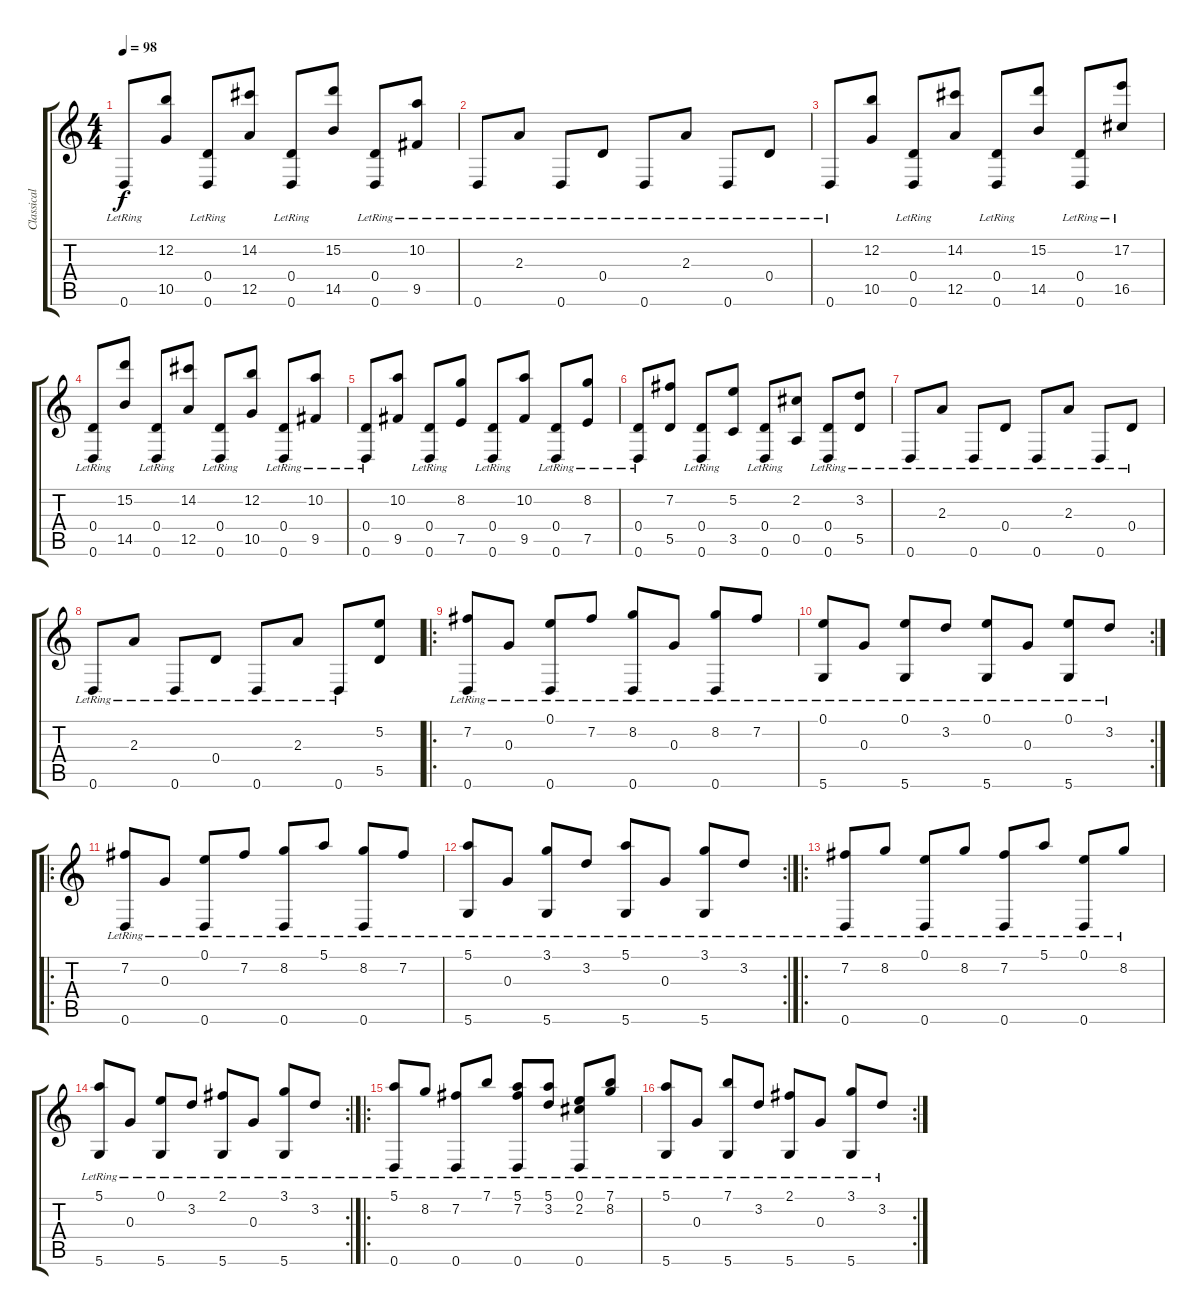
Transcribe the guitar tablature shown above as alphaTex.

\track ("Classical" "Classical") {instrument acousticguitarnylon}
\staff {score tabs}
\tuning (E4 B3 G3 D3 A2 D2) {hide}
\ts (4 4)
\tempo 98
\clef g2
\ks c
0.6{lr}.8{dy f} (12.2 10.5).8 (0.4{lr} 0.6{lr}).8 (14.2 12.5).8 (0.4{lr} 0.6{lr}).8 (15.2 14.5).8 (0.4{lr} 0.6{lr}).8 (10.2{lr} 9.5{lr}).8 |
0.6{lr}.8 2.3{lr}.8 0.6{lr}.8 0.4{lr}.8 0.6{lr}.8 2.3{lr}.8 0.6{lr}.8 0.4{lr}.8 |
0.6{lr}.8 (12.2 10.5).8 (0.4{lr} 0.6{lr}).8 (14.2 12.5).8 (0.4{lr} 0.6{lr}).8 (15.2 14.5).8 (0.4{lr} 0.6{lr}).8 (17.2{lr} 16.5{lr}).8 |
(0.4{lr} 0.6{lr}).8 (15.2 14.5).8 (0.4{lr} 0.6{lr}).8 (14.2 12.5).8 (0.4{lr} 0.6{lr}).8 (12.2 10.5).8 (0.4{lr} 0.6{lr}).8 (10.2{lr} 9.5{lr}).8 |
(0.4{lr} 0.6{lr}).8 (10.2 9.5).8 (0.4{lr} 0.6{lr}).8 (8.2 7.5).8 (0.4{lr} 0.6{lr}).8 (10.2 9.5).8 (0.4{lr} 0.6{lr}).8 (8.2{lr} 7.5{lr}).8 |
(0.4{lr} 0.6{lr}).8 (7.2 5.5).8 (0.4{lr} 0.6{lr}).8 (5.2 3.5).8 (0.4{lr} 0.6{lr}).8 (2.2 0.5).8 (0.4{lr} 0.6).8 (3.2{lr} 5.5{lr}).8 |
0.6{lr}.8 2.3{lr}.8 0.6{lr}.8 0.4{lr}.8 0.6{lr}.8 2.3{lr}.8 0.6{lr}.8 0.4{lr}.8 |
0.6{lr}.8 2.3{lr}.8 0.6{lr}.8 0.4{lr}.8 0.6{lr}.8 2.3{lr}.8 0.6{lr}.8 (5.2 5.5).8 |
\ro
(7.2{lr} 0.6{lr}).8 0.3{lr}.8 (0.1{lr} 0.6{lr}).8 7.2{lr}.8 (8.2{lr} 0.6{lr}).8 0.3{lr}.8 (8.2{lr} 0.6{lr}).8 7.2{lr}.8 |
\rc 2
(0.1{lr} 5.6{lr}).8 0.3{lr}.8 (0.1{lr} 5.6{lr}).8 3.2{lr}.8 (0.1{lr} 5.6{lr}).8 0.3{lr}.8 (0.1{lr} 5.6{lr}).8 3.2{lr}.8 |
\ro
(7.2{lr} 0.6{lr}).8 0.3{lr}.8 (0.1{lr} 0.6{lr}).8 7.2{lr}.8 (8.2{lr} 0.6{lr}).8 5.1{lr}.8 (8.2{lr} 0.6{lr}).8 7.2{lr}.8 |
\rc 2
(5.1{lr} 5.6{lr}).8 0.3{lr}.8 (3.1{lr} 5.6{lr}).8 3.2{lr}.8 (5.1{lr} 5.6{lr}).8 0.3{lr}.8 (3.1{lr} 5.6{lr}).8 3.2{lr}.8 |
\ro
(7.2{lr} 0.6{lr}).8 8.2{lr}.8 (0.1{lr} 0.6{lr}).8 8.2{lr}.8 (7.2{lr} 0.6{lr}).8 5.1{lr}.8 (0.1 0.6{lr}).8 8.2{lr}.8 |
\rc 2
(5.1{lr} 5.6{lr}).8 0.3{lr}.8 (0.1{lr} 5.6{lr}).8 3.2{lr}.8 (2.1{lr} 5.6{lr}).8 0.3{lr}.8 (3.1{lr} 5.6{lr}).8 3.2{lr}.8 |
\ro
(5.1{lr} 0.6{lr}).8 8.2{lr}.8 (7.2{lr} 0.6{lr}).8 7.1{lr}.8 (5.1{lr} 7.2{lr} 0.6{lr}).8 (5.1{lr} 3.2{lr}).8 (0.1{lr} 2.2{lr} 0.6{lr}).8 (7.1{lr} 8.2{lr}).8 |
\rc 2
(5.1{lr} 5.6{lr}).8 0.3{lr}.8 (7.1{lr} 5.6{lr}).8 3.2{lr}.8 (2.1{lr} 5.6{lr}).8 0.3{lr}.8 (3.1{lr} 5.6{lr}).8 3.2{lr}.8
